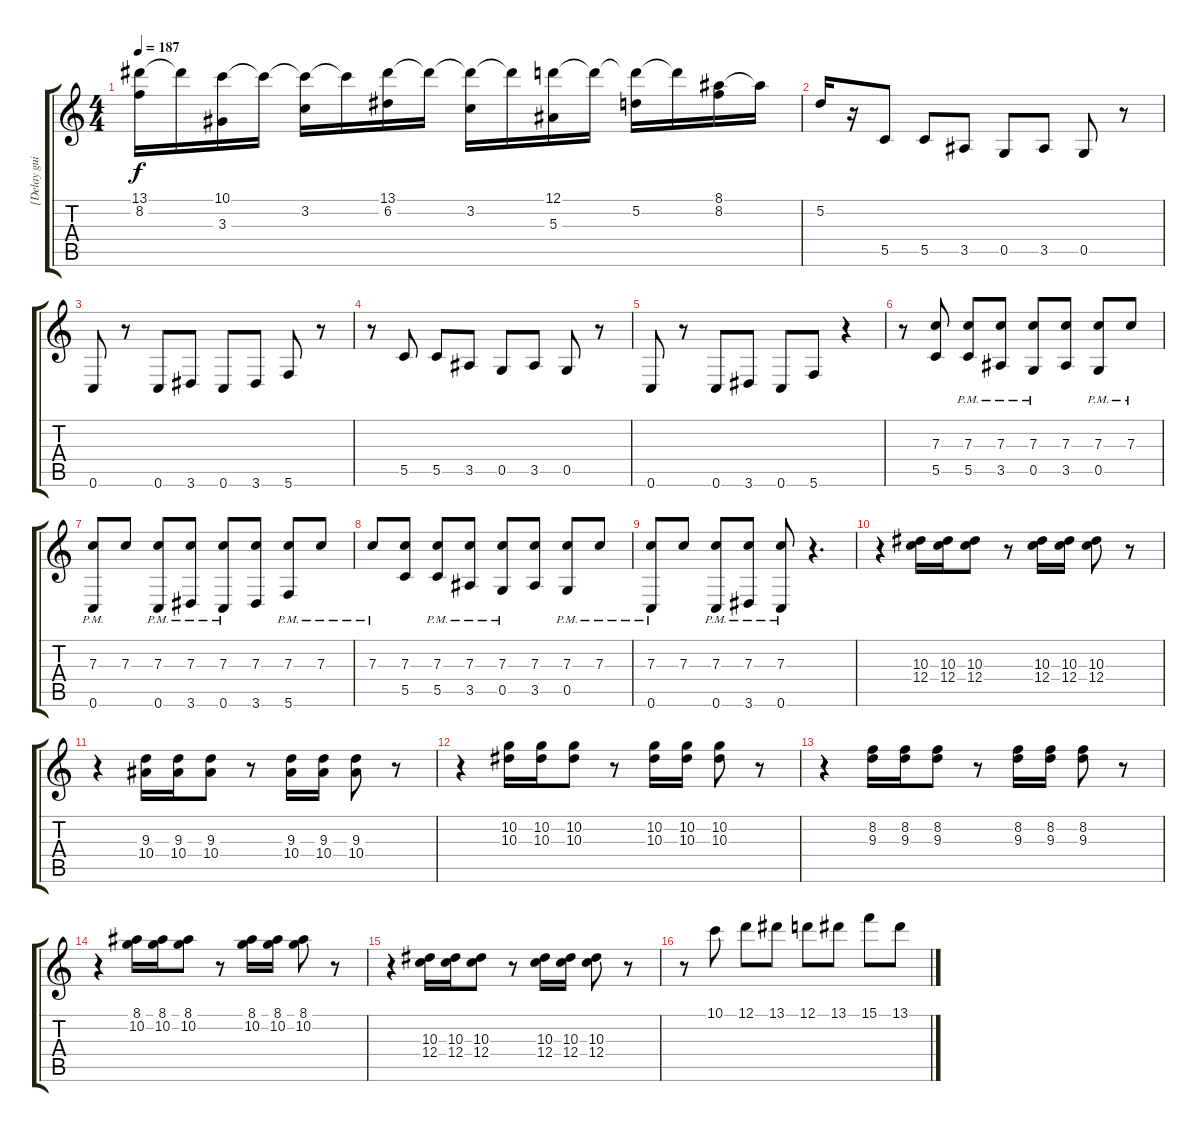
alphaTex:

\track ("[Delay guitar 1]" "[Delay gui") {instrument overdrivenguitar}
\staff {score tabs}
\tuning (D4 A3 F3 C3 G2 C2) {hide}
\ts (4 4)
\tempo 187
\clef g2
\ks c
(13.1{t} 8.2).16{dy f} 13.1{t}.16 (10.1 3.3).16 10.1{t}.16 (10.1{t} 3.2).16 10.1{t}.16 (13.1 6.2).16 13.1{t}.16 (13.1{t} 3.2).16 13.1{t}.16 (12.1 5.3).16 12.1{t}.16 (12.1{t} 5.2).16 12.1{t}.16 (8.1 8.2).16 8.1{t}.16 |
5.2.16 r.16 5.5.8 5.5.8 3.5.8 0.5.8 3.5.8 0.5.8 r.8 |
0.6.8 r.8 0.6.8 3.6.8 0.6.8 3.6.8 5.6.8 r.8 |
r.8 5.5.8 5.5.8 3.5.8 0.5.8 3.5.8 0.5.8 r.8 |
0.6.8 r.8 0.6.8 3.6.8 0.6.8 5.6.8 r.4 |
r.8 (7.3 5.5).8 (7.3{pm} 5.5).8 (7.3{pm} 3.5).8 (7.3{pm} 0.5).8 (7.3 3.5).8 (7.3{pm} 0.5).8 7.3{pm}.8 |
(7.3{pm} 0.6).8 7.3.8 (7.3{pm} 0.6).8 (7.3{pm} 3.6).8 (7.3{pm} 0.6).8 (7.3 3.6).8 (7.3{pm} 5.6).8 7.3{pm}.8 |
7.3{pm}.8 (7.3 5.5).8 (7.3{pm} 5.5).8 (7.3{pm} 3.5).8 (7.3{pm} 0.5).8 (7.3 3.5).8 (7.3{pm} 0.5).8 7.3{pm}.8 |
(7.3{pm} 0.6).8 7.3.8 (7.3{pm} 0.6).8 (7.3{pm} 3.6).8 (7.3{pm} 0.6).8 r.4{d} |
r.4 (10.3 12.4).16 (10.3 12.4).16 (10.3 12.4).8 r.8 (10.3 12.4).16 (10.3 12.4).16 (10.3 12.4).8 r.8 |
r.4 (9.3 10.4).16 (9.3 10.4).16 (9.3 10.4).8 r.8 (9.3 10.4).16 (9.3 10.4).16 (9.3 10.4).8 r.8 |
r.4 (10.2 10.3).16 (10.2 10.3).16 (10.2 10.3).8 r.8 (10.2 10.3).16 (10.2 10.3).16 (10.2 10.3).8 r.8 |
r.4 (8.2 9.3).16 (8.2 9.3).16 (8.2 9.3).8 r.8 (8.2 9.3).16 (8.2 9.3).16 (8.2 9.3).8 r.8 |
r.4 (8.1 10.2).16 (8.1 10.2).16 (8.1 10.2).8 r.8 (8.1 10.2).16 (8.1 10.2).16 (8.1 10.2).8 r.8 |
r.4 (10.3 12.4).16 (10.3 12.4).16 (10.3 12.4).8 r.8 (10.3 12.4).16 (10.3 12.4).16 (10.3 12.4).8 r.8 |
r.8 10.1.8 12.1.8 13.1.8 12.1.8 13.1.8 15.1.8 13.1.8
